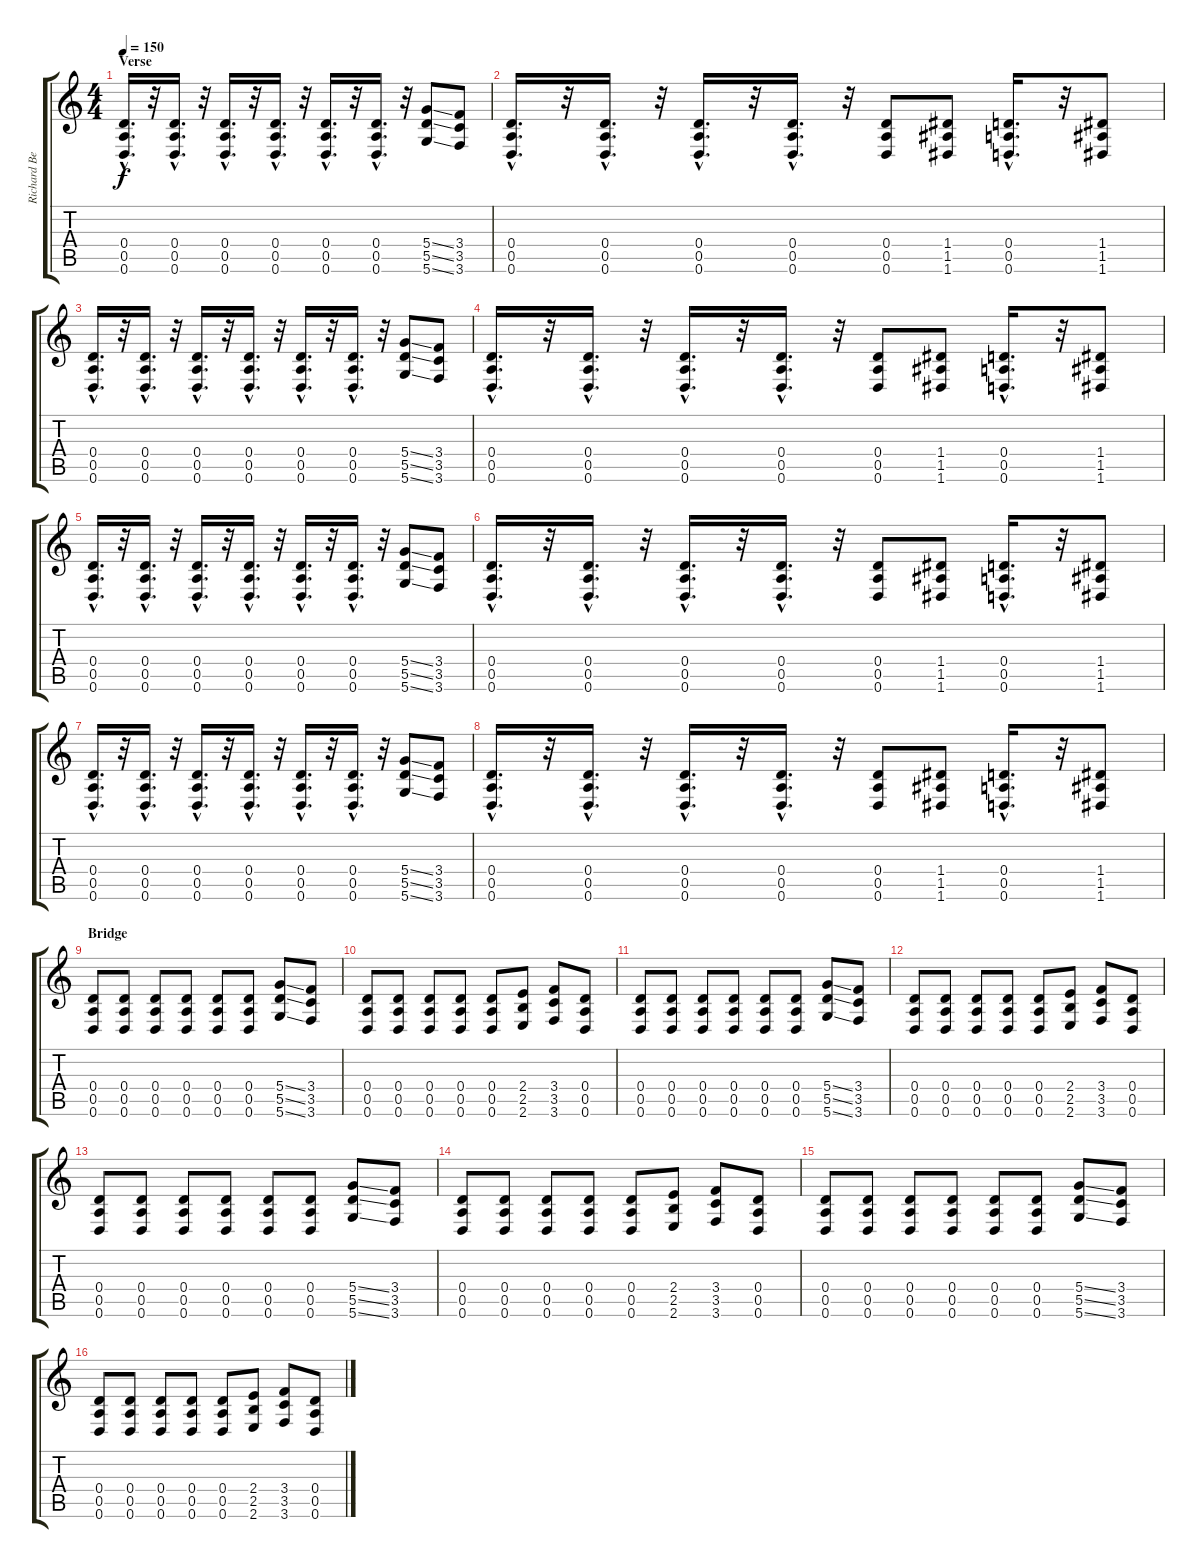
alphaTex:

\track ("Richard Bernstein" "Richard Be") {instrument distortionguitar}
\staff {score tabs}
\tuning (E4 B3 G3 D3 A2 D2) {hide}
\ts (4 4)
\section ("" "Verse")
\tempo 150
\clef g2
\ks c
(0.4{hac} 0.5{hac} 0.6{hac}).16{d dy f} r.32 (0.4{hac} 0.5{hac} 0.6{hac}).16{d} r.32 (0.4{hac} 0.5{hac} 0.6{hac}).16{d} r.32 (0.4{hac} 0.5{hac} 0.6{hac}).16{d} r.32 (0.4{hac} 0.5{hac} 0.6{hac}).16{d} r.32 (0.4{hac} 0.5{hac} 0.6{hac}).16{d} r.32 (5.4{ss} 5.5{ss} 5.6{ss}).8 (3.4 3.5 3.6).8 |
(0.4{hac} 0.5{hac} 0.6{hac}).16{d} r.32 (0.4{hac} 0.5{hac} 0.6{hac}).16{d} r.32 (0.4{hac} 0.5{hac} 0.6{hac}).16{d} r.32 (0.4{hac} 0.5{hac} 0.6{hac}).16{d} r.32 (0.4 0.5 0.6).8 (1.4 1.5 1.6).8 (0.4{hac} 0.5{hac} 0.6{hac}).16{d} r.32 (1.4 1.5 1.6).8 |
(0.4{hac} 0.5{hac} 0.6{hac}).16{d} r.32 (0.4{hac} 0.5{hac} 0.6{hac}).16{d} r.32 (0.4{hac} 0.5{hac} 0.6{hac}).16{d} r.32 (0.4{hac} 0.5{hac} 0.6{hac}).16{d} r.32 (0.4{hac} 0.5{hac} 0.6{hac}).16{d} r.32 (0.4{hac} 0.5{hac} 0.6{hac}).16{d} r.32 (5.4{ss} 5.5{ss} 5.6{ss}).8 (3.4 3.5 3.6).8 |
(0.4{hac} 0.5{hac} 0.6{hac}).16{d} r.32 (0.4{hac} 0.5{hac} 0.6{hac}).16{d} r.32 (0.4{hac} 0.5{hac} 0.6{hac}).16{d} r.32 (0.4{hac} 0.5{hac} 0.6{hac}).16{d} r.32 (0.4 0.5 0.6).8 (1.4 1.5 1.6).8 (0.4{hac} 0.5{hac} 0.6{hac}).16{d} r.32 (1.4 1.5 1.6).8 |
(0.4{hac} 0.5{hac} 0.6{hac}).16{d} r.32 (0.4{hac} 0.5{hac} 0.6{hac}).16{d} r.32 (0.4{hac} 0.5{hac} 0.6{hac}).16{d} r.32 (0.4{hac} 0.5{hac} 0.6{hac}).16{d} r.32 (0.4{hac} 0.5{hac} 0.6{hac}).16{d} r.32 (0.4{hac} 0.5{hac} 0.6{hac}).16{d} r.32 (5.4{ss} 5.5{ss} 5.6{ss}).8 (3.4 3.5 3.6).8 |
(0.4{hac} 0.5{hac} 0.6{hac}).16{d} r.32 (0.4{hac} 0.5{hac} 0.6{hac}).16{d} r.32 (0.4{hac} 0.5{hac} 0.6{hac}).16{d} r.32 (0.4{hac} 0.5{hac} 0.6{hac}).16{d} r.32 (0.4 0.5 0.6).8 (1.4 1.5 1.6).8 (0.4{hac} 0.5{hac} 0.6{hac}).16{d} r.32 (1.4 1.5 1.6).8 |
(0.4{hac} 0.5{hac} 0.6{hac}).16{d} r.32 (0.4{hac} 0.5{hac} 0.6{hac}).16{d} r.32 (0.4{hac} 0.5{hac} 0.6{hac}).16{d} r.32 (0.4{hac} 0.5{hac} 0.6{hac}).16{d} r.32 (0.4{hac} 0.5{hac} 0.6{hac}).16{d} r.32 (0.4{hac} 0.5{hac} 0.6{hac}).16{d} r.32 (5.4{ss} 5.5{ss} 5.6{ss}).8 (3.4 3.5 3.6).8 |
(0.4{hac} 0.5{hac} 0.6{hac}).16{d} r.32 (0.4{hac} 0.5{hac} 0.6{hac}).16{d} r.32 (0.4{hac} 0.5{hac} 0.6{hac}).16{d} r.32 (0.4{hac} 0.5{hac} 0.6{hac}).16{d} r.32 (0.4 0.5 0.6).8 (1.4 1.5 1.6).8 (0.4{hac} 0.5{hac} 0.6{hac}).16{d} r.32 (1.4 1.5 1.6).8 |
\section ("" "Bridge")
(0.4 0.5 0.6).8 (0.4 0.5 0.6).8 (0.4 0.5 0.6).8 (0.4 0.5 0.6).8 (0.4 0.5 0.6).8 (0.4 0.5 0.6).8 (5.4{ss} 5.5{ss} 5.6{ss}).8 (3.4 3.5 3.6).8 |
(0.4 0.5 0.6).8 (0.4 0.5 0.6).8 (0.4 0.5 0.6).8 (0.4 0.5 0.6).8 (0.4 0.5 0.6).8 (2.4 2.5 2.6).8 (3.4 3.5 3.6).8 (0.4 0.5 0.6).8 |
(0.4 0.5 0.6).8 (0.4 0.5 0.6).8 (0.4 0.5 0.6).8 (0.4 0.5 0.6).8 (0.4 0.5 0.6).8 (0.4 0.5 0.6).8 (5.4{ss} 5.5{ss} 5.6{ss}).8 (3.4 3.5 3.6).8 |
(0.4 0.5 0.6).8 (0.4 0.5 0.6).8 (0.4 0.5 0.6).8 (0.4 0.5 0.6).8 (0.4 0.5 0.6).8 (2.4 2.5 2.6).8 (3.4 3.5 3.6).8 (0.4 0.5 0.6).8 |
(0.4 0.5 0.6).8 (0.4 0.5 0.6).8 (0.4 0.5 0.6).8 (0.4 0.5 0.6).8 (0.4 0.5 0.6).8 (0.4 0.5 0.6).8 (5.4{ss} 5.5{ss} 5.6{ss}).8 (3.4 3.5 3.6).8 |
(0.4 0.5 0.6).8 (0.4 0.5 0.6).8 (0.4 0.5 0.6).8 (0.4 0.5 0.6).8 (0.4 0.5 0.6).8 (2.4 2.5 2.6).8 (3.4 3.5 3.6).8 (0.4 0.5 0.6).8 |
(0.4 0.5 0.6).8 (0.4 0.5 0.6).8 (0.4 0.5 0.6).8 (0.4 0.5 0.6).8 (0.4 0.5 0.6).8 (0.4 0.5 0.6).8 (5.4{ss} 5.5{ss} 5.6{ss}).8 (3.4 3.5 3.6).8 |
(0.4 0.5 0.6).8 (0.4 0.5 0.6).8 (0.4 0.5 0.6).8 (0.4 0.5 0.6).8 (0.4 0.5 0.6).8 (2.4 2.5 2.6).8 (3.4 3.5 3.6).8 (0.4 0.5 0.6).8
